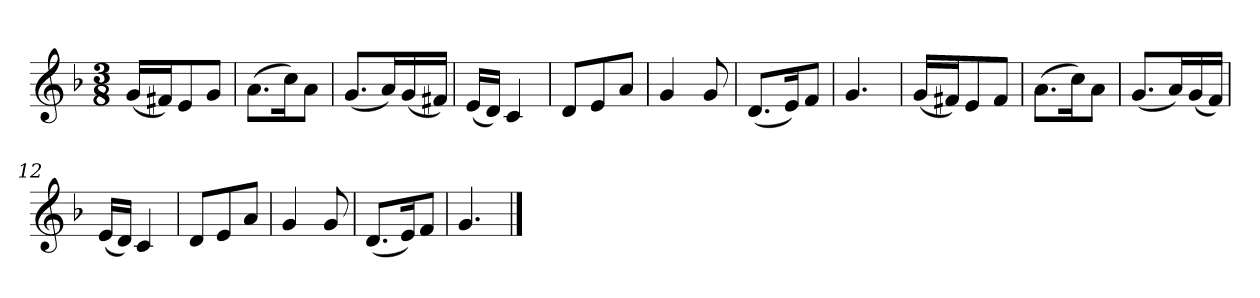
**kern
*part1
*staff1
*k[b-]
*M3/8
*MM120
=1
(16gLL
16f#XJ)
8e
8gJ
=2
(8.aL
16ccK)
8aJ
=3
(8.gL
16aL)
(16g
16f#XJJ)
=4
(16eLL
16dJJ)
4c
=5
8dL
8e
8aJ
=6
4g
8g
=7
(8.dL
16eK)
8fJ
=8
4.g
=9
(16gLL
16f#XJ)
8e
8f#J
=10
(8.aL
16ccK)
8aJ
=11
(8.gL
16aL)
(16g
16fJJ)
=12
(16eLL
16dJJ)
4c
=13
8dL
8e
8aJ
=14
4g
8g
=15
(8.dL
16eK)
8fJ
=16
4.g
==
*-
